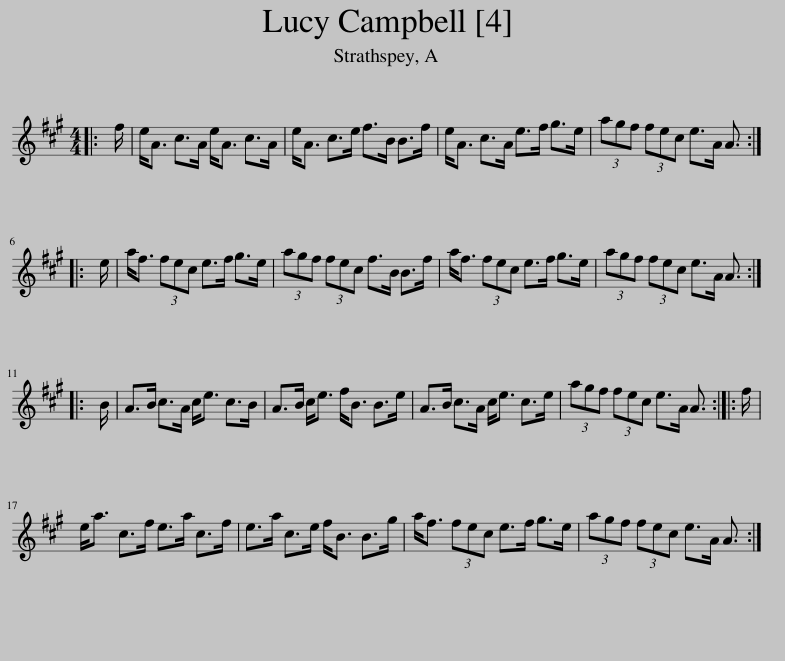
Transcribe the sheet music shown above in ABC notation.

X:1
L:1/8
M:4/4
I:linebreak $
K:A
V:1 treble
V:1
|: f/ | e<A c>A e<A c>A | e<A c>e f>B B>f | e<A c>A e>f g>e | (3agf (3fec e>A A3/2 ::$ %5
 e/ | a<f (3fec e>f g>e | (3agf (3fec f>B B>f | a<f (3fec e>f g>e | (3agf (3fec e>A A3/2 ::$ %10
 B/ | A>B c>A c<e c>B | A>B c<e f<B B>e | A>B c>A c<e c>e | (3agf (3fec e>A A3/2 :: %15
 f/ |$ e<a c>f e>a c>f | e>a c>e f<B B>g | a<f (3fec e>f g>e | (3agf (3fec e>A A3/2 :| %20
